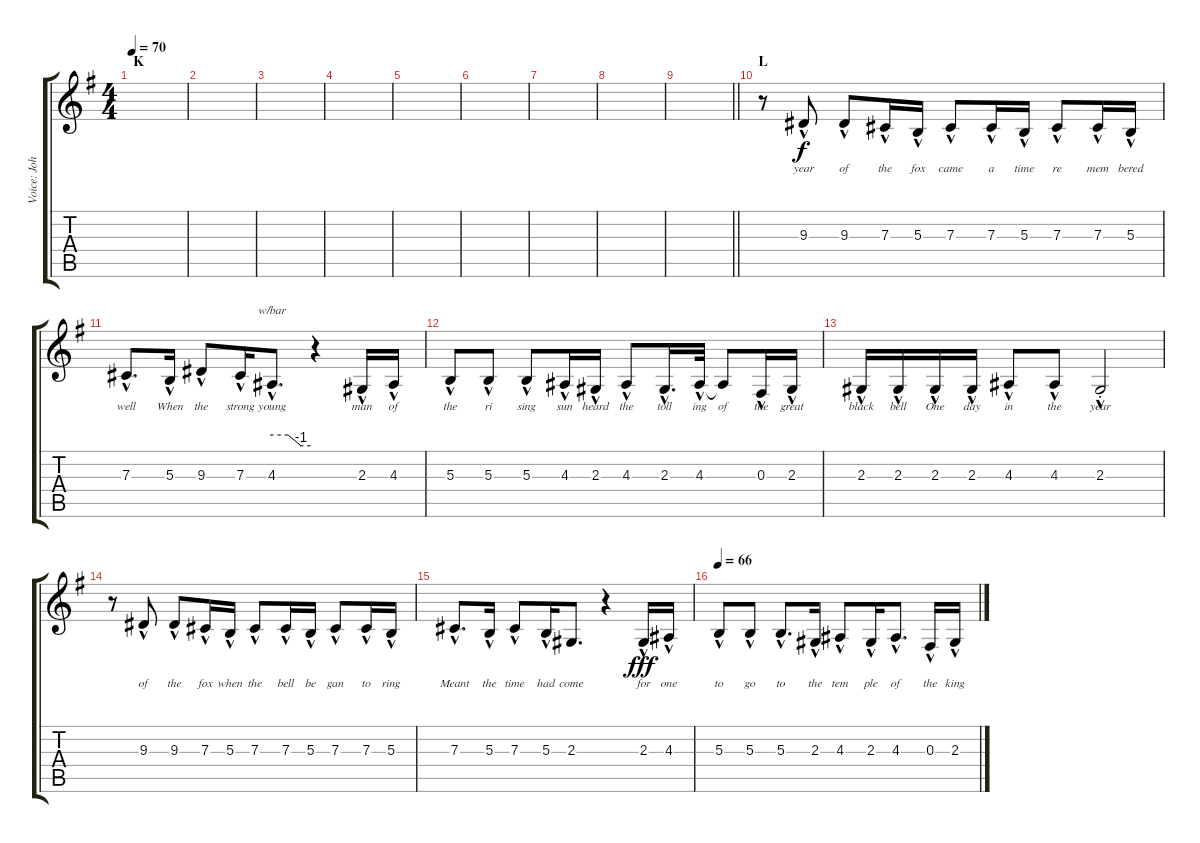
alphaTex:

\track ("Voice: Johnny" "Voice: Joh") {instrument lead2sawtooth}
\staff {score tabs}
\tuning (Eb4 Bb3 Gb3 Db3 Ab2 Eb2) {hide}
\ts (4 4)
\section ("" "K")
\tempo 70
\clef g2
\ks g
|
|
|
|
|
|
|
|
\barLineRight lightlight
|
\section ("" "L")
r.8 9.3{hac}.8{lyrics (0 "year") lyrics (1 "") lyrics (2 "") lyrics (3 "") lyrics (4 "")} 9.3{hac}.8{lyrics (0 "of") lyrics (1 "") lyrics (2 "") lyrics (3 "") lyrics (4 "")} 7.3{hac}.16{lyrics (0 "the") lyrics (1 "") lyrics (2 "") lyrics (3 "") lyrics (4 "")} 5.3{hac}.16{lyrics (0 "fox") lyrics (1 "") lyrics (2 "") lyrics (3 "") lyrics (4 "")} 7.3{hac}.8{lyrics (0 "came") lyrics (1 "") lyrics (2 "") lyrics (3 "") lyrics (4 "")} 7.3{hac}.16{lyrics (0 "a") lyrics (1 "") lyrics (2 "") lyrics (3 "") lyrics (4 "")} 5.3{hac}.16{lyrics (0 "time") lyrics (1 "") lyrics (2 "") lyrics (3 "") lyrics (4 "")} 7.3{hac}.8{lyrics (0 "re") lyrics (1 "") lyrics (2 "") lyrics (3 "") lyrics (4 "")} 7.3{hac}.16{lyrics (0 "mem") lyrics (1 "") lyrics (2 "") lyrics (3 "") lyrics (4 "")} 5.3{hac}.16{lyrics (0 "bered") lyrics (1 "") lyrics (2 "") lyrics (3 "") lyrics (4 "")} |
7.3{hac}.8{d lyrics (0 "well") lyrics (1 "") lyrics (2 "") lyrics (3 "") lyrics (4 "")} 5.3{hac}.16{lyrics (0 "When") lyrics (1 "") lyrics (2 "") lyrics (3 "") lyrics (4 "")} 9.3{hac}.8{lyrics (0 "the") lyrics (1 "") lyrics (2 "") lyrics (3 "") lyrics (4 "")} 7.3{hac}.16{lyrics (0 "strong") lyrics (1 "") lyrics (2 "") lyrics (3 "") lyrics (4 "")} 4.3{hac}.8{d tbe (custom default 0 0 25 0 45 -4 60 -4) lyrics (0 "young") lyrics (1 "") lyrics (2 "") lyrics (3 "") lyrics (4 "")} r.4 2.3{hac}.16{lyrics (0 "man") lyrics (1 "") lyrics (2 "") lyrics (3 "") lyrics (4 "")} 4.3{hac}.16{lyrics (0 "of") lyrics (1 "") lyrics (2 "") lyrics (3 "") lyrics (4 "")} |
5.3{hac}.8{lyrics (0 "the") lyrics (1 "") lyrics (2 "") lyrics (3 "") lyrics (4 "")} 5.3{hac}.8{lyrics (0 "ri") lyrics (1 "") lyrics (2 "") lyrics (3 "") lyrics (4 "")} 5.3{hac}.8{lyrics (0 "sing") lyrics (1 "") lyrics (2 "") lyrics (3 "") lyrics (4 "")} 4.3{hac}.16{lyrics (0 "sun") lyrics (1 "") lyrics (2 "") lyrics (3 "") lyrics (4 "")} 2.3{hac}.16{lyrics (0 "heard") lyrics (1 "") lyrics (2 "") lyrics (3 "") lyrics (4 "")} 4.3{hac}.8{lyrics (0 "the") lyrics (1 "") lyrics (2 "") lyrics (3 "") lyrics (4 "")} 2.3{hac}.16{d lyrics (0 "toll") lyrics (1 "") lyrics (2 "") lyrics (3 "") lyrics (4 "")} 4.3{hac}.32{lyrics (0 "ing") lyrics (1 "") lyrics (2 "") lyrics (3 "") lyrics (4 "")} 4.3{t}.8{lyrics (0 "of") lyrics (1 "") lyrics (2 "") lyrics (3 "") lyrics (4 "")} 0.3{hac}.16{lyrics (0 "the") lyrics (1 "") lyrics (2 "") lyrics (3 "") lyrics (4 "")} 2.3{hac}.16{lyrics (0 "great") lyrics (1 "") lyrics (2 "") lyrics (3 "") lyrics (4 "")} |
2.3{hac}.16{lyrics (0 "black") lyrics (1 "") lyrics (2 "") lyrics (3 "") lyrics (4 "")} 2.3{hac}.16{lyrics (0 "bell") lyrics (1 "") lyrics (2 "") lyrics (3 "") lyrics (4 "")} 2.3{hac}.16{lyrics (0 "One") lyrics (1 "") lyrics (2 "") lyrics (3 "") lyrics (4 "")} 2.3{hac}.16{lyrics (0 "day") lyrics (1 "") lyrics (2 "") lyrics (3 "") lyrics (4 "")} 4.3{hac}.8{lyrics (0 "in") lyrics (1 "") lyrics (2 "") lyrics (3 "") lyrics (4 "")} 4.3{hac}.8{lyrics (0 "the") lyrics (1 "") lyrics (2 "") lyrics (3 "") lyrics (4 "")} 2.3{hac st}.2{lyrics (0 "year") lyrics (1 "") lyrics (2 "") lyrics (3 "") lyrics (4 "")} |
r.8 9.3{hac}.8{lyrics (0 "of") lyrics (1 "") lyrics (2 "") lyrics (3 "") lyrics (4 "")} 9.3{hac}.8{lyrics (0 "the") lyrics (1 "") lyrics (2 "") lyrics (3 "") lyrics (4 "")} 7.3{hac}.16{lyrics (0 "fox") lyrics (1 "") lyrics (2 "") lyrics (3 "") lyrics (4 "")} 5.3{hac}.16{lyrics (0 "when") lyrics (1 "") lyrics (2 "") lyrics (3 "") lyrics (4 "")} 7.3{hac}.8{lyrics (0 "the") lyrics (1 "") lyrics (2 "") lyrics (3 "") lyrics (4 "")} 7.3{hac}.16{lyrics (0 "bell") lyrics (1 "") lyrics (2 "") lyrics (3 "") lyrics (4 "")} 5.3{hac}.16{lyrics (0 "be") lyrics (1 "") lyrics (2 "") lyrics (3 "") lyrics (4 "")} 7.3{hac}.8{lyrics (0 "gan") lyrics (1 "") lyrics (2 "") lyrics (3 "") lyrics (4 "")} 7.3{hac}.16{lyrics (0 "to") lyrics (1 "") lyrics (2 "") lyrics (3 "") lyrics (4 "")} 5.3{hac}.16{lyrics (0 "ring") lyrics (1 "") lyrics (2 "") lyrics (3 "") lyrics (4 "")} |
7.3{hac}.8{d lyrics (0 "Meant") lyrics (1 "") lyrics (2 "") lyrics (3 "") lyrics (4 "")} 5.3{hac}.16{lyrics (0 "the") lyrics (1 "") lyrics (2 "") lyrics (3 "") lyrics (4 "")} 7.3{hac}.8{lyrics (0 "time") lyrics (1 "") lyrics (2 "") lyrics (3 "") lyrics (4 "")} 5.3{hac}.16{lyrics (0 "had") lyrics (1 "") lyrics (2 "") lyrics (3 "") lyrics (4 "")} 2.3.8{d lyrics (0 "come") lyrics (1 "") lyrics (2 "") lyrics (3 "") lyrics (4 "") dy f} r.4 2.3{hac}.16{lyrics (0 "for") lyrics (1 "") lyrics (2 "") lyrics (3 "") lyrics (4 "") dy fff} 4.3{hac}.16{lyrics (0 "one") lyrics (1 "") lyrics (2 "") lyrics (3 "") lyrics (4 "")} |
\tempo 66
5.3{hac}.8{lyrics (0 "to") lyrics (1 "") lyrics (2 "") lyrics (3 "") lyrics (4 "")} 5.3{hac}.8{lyrics (0 "go") lyrics (1 "") lyrics (2 "") lyrics (3 "") lyrics (4 "")} 5.3{hac}.8{d lyrics (0 "to") lyrics (1 "") lyrics (2 "") lyrics (3 "") lyrics (4 "")} 2.3{hac}.16{lyrics (0 "the") lyrics (1 "") lyrics (2 "") lyrics (3 "") lyrics (4 "")} 4.3{hac}.8{lyrics (0 "tem") lyrics (1 "") lyrics (2 "") lyrics (3 "") lyrics (4 "")} 2.3{hac}.16{lyrics (0 "ple") lyrics (1 "") lyrics (2 "") lyrics (3 "") lyrics (4 "")} 4.3{hac}.8{d lyrics (0 "of") lyrics (1 "") lyrics (2 "") lyrics (3 "") lyrics (4 "")} 0.3{hac}.16{lyrics (0 "the") lyrics (1 "") lyrics (2 "") lyrics (3 "") lyrics (4 "")} 2.3{hac}.16{lyrics (0 "king") lyrics (1 "") lyrics (2 "") lyrics (3 "") lyrics (4 "")}
